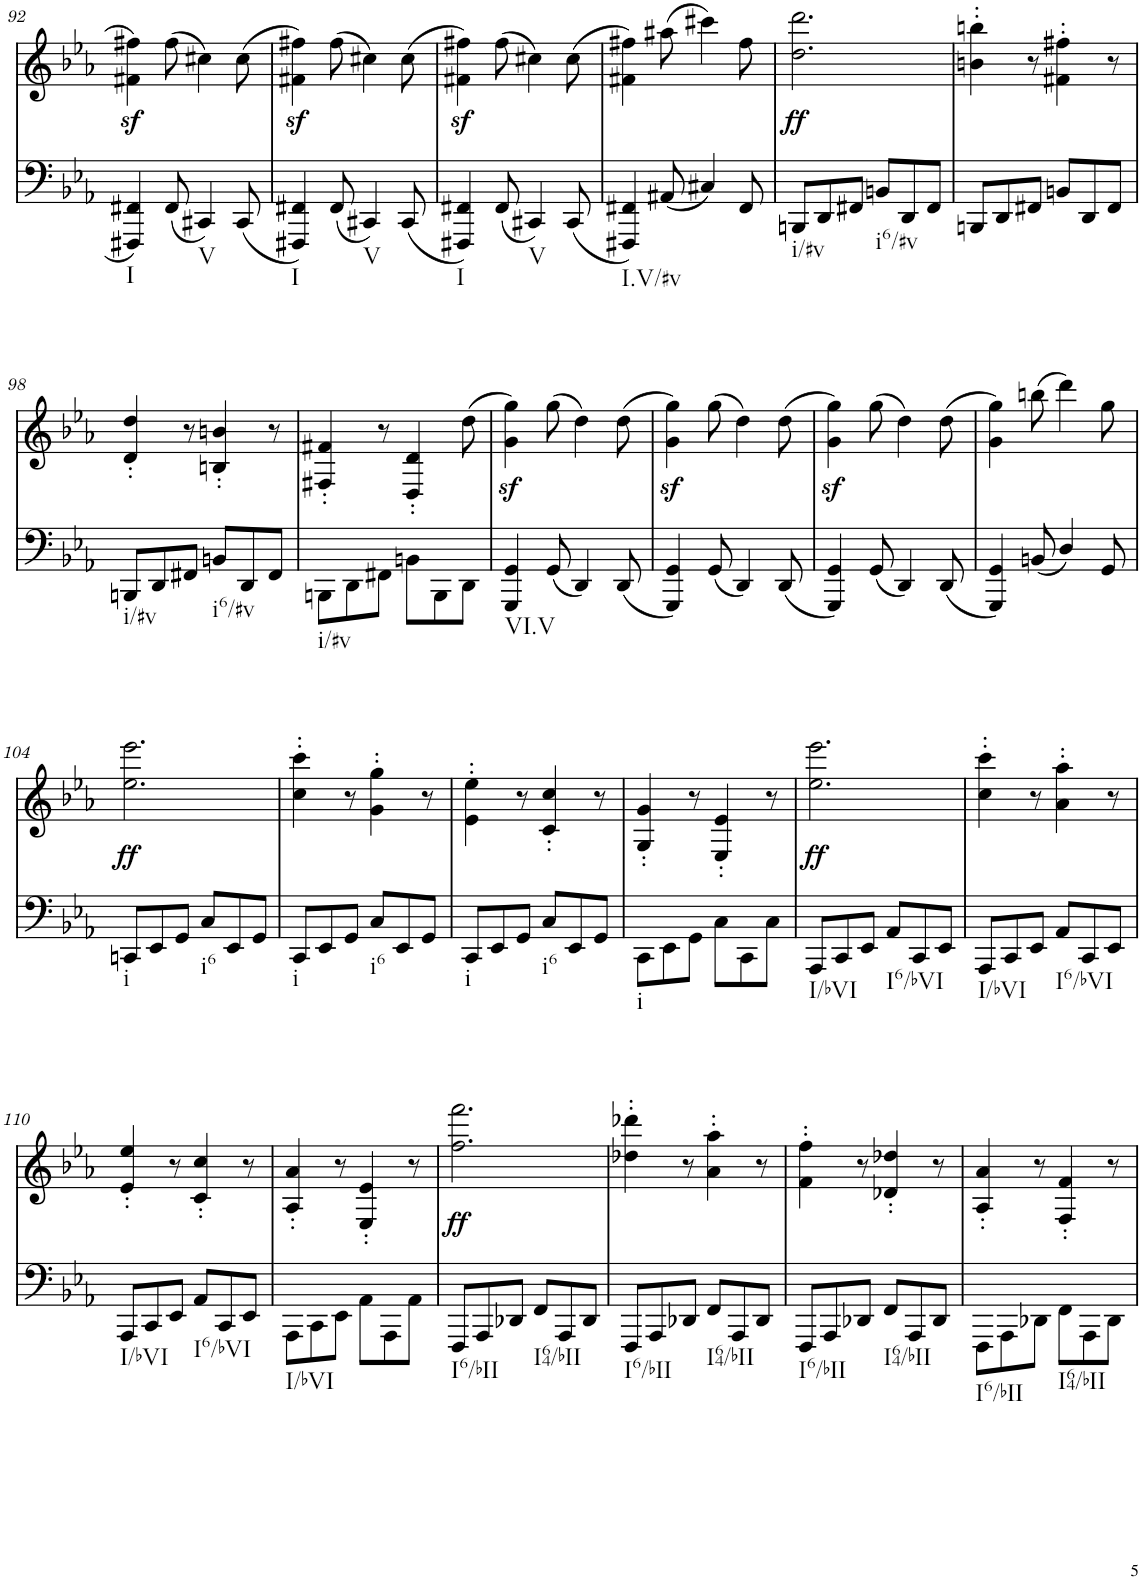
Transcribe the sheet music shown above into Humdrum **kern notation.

**kern	**kern	**text	**dynam
*part2	*part1	*part1	*part1
*staff2	*staff1	*staff1	*staff1
*I"piano	*I"piano	*	*
*I'Pno	*I'Pno	*	*
!!LO:PB:g=z
*clefF4	*clefG2	*	*
*k[b-e-a-]	*k[b-e-a-]	*	*
*E-:	*E-:	*	*
*M6/8	*M6/8	*	*
=92	=92	=92	=92
!LO:TX:b:t=I	!	!	!
4FFF#X/ 4FF#X/	4f#X\z< 4ff#X\z<	.	.
(8FF#/	(8ff#\	.	.
!LO:TX:b:t=V	!	!	!
4CC#X/)	4cc#X\)	.	.
(8CC#/	(8cc#\	.	.
=93	=93	=93	=93
!LO:TX:b:t=I	!	!	!
4FFF#X/ 4FF#X/)	4f#X\z< 4ff#X\z<)	.	.
(8FF#/	(8ff#\	.	.
!LO:TX:b:t=V	!	!	!
4CC#X/)	4cc#X\)	.	.
(8CC#/	(8cc#\	.	.
=94	=94	=94	=94
!LO:TX:b:t=I	!	!	!
4FFF#X/ 4FF#X/)	4f#X\z< 4ff#X\z<)	.	.
(8FF#/	(8ff#\	.	.
!LO:TX:b:t=V	!	!	!
4CC#X/)	4cc#X\)	.	.
(8CC#/	(8cc#\	.	.
=95	=95	=95	=95
!LO:TX:b:t=I.V/#v	!	!	!
4FFF#X/ 4FF#X/)	4f#X\ 4ff#X\)	.	.
(8AA#X/	(8aa#X\	.	.
!	!	!LO:LY:b	!
4C#X/)	4ccc#X\)	>	.
8FF#/	8ff#\	.	.
=96	=96	=96	=96
!LO:TX:b:t=i/#v	!	!	!
!	!	!LO:LY:b	!LO:DY:b
8BBBn/L	2.dd\ 2.ddd\	ff	ff
8DD/	.	.	.
8FF#X/J	.	.	.
!LO:TX:b:t=i6/#v	!	!	!
8BBn/L	.	.	.
8DD/	.	.	.
8FF#/J	.	.	.
=97	=97	=97	=97
8BBBn/L	4bn\' 4bbn\'	.	.
8DD/	.	.	.
8FF#X/J	8r	.	.
8BBn/L	4f#X\' 4ff#X\'	.	.
8DD/	.	.	.
8FF#/J	8r	.	.
!!LO:LB:g=z
=98	=98	=98	=98
!LO:TX:b:t=i/#v	!	!	!
8BBBn/L	4d/' 4dd/'	.	.
8DD/	.	.	.
8FF#X/J	8r	.	.
!LO:TX:b:t=i6/#v	!	!	!
8BBn/L	4Bn/' 4bn/'	.	.
8DD/	.	.	.
8FF#/J	8r	.	.
=99	=99	=99	=99
!LO:TX:b:t=i/#v	!	!	!
8BBBn\L	4F#X/' 4f#X/'	.	.
8DD\	.	.	.
8FF#X\J	8r	.	.
8BBn\L	4D/' 4d/'	.	.
8BBB\	.	.	.
8DD\J	(8dd\	.	.
=100	=100	=100	=100
!LO:TX:b:t=VI.V	!	!	!
4GGG/ 4GG/	4g\z< 4gg\z<)	.	.
(8GG/	(8gg\	.	.
4DD/)	4dd\)	.	.
(8DD/	(8dd\	.	.
=101	=101	=101	=101
4GGG/ 4GG/)	4g\z< 4gg\z<)	.	.
(8GG/	(8gg\	.	.
4DD/)	4dd\)	.	.
(8DD/	(8dd\	.	.
=102	=102	=102	=102
4GGG/ 4GG/)	4g\z< 4gg\z<)	.	.
(8GG/	(8gg\	.	.
4DD/)	4dd\)	.	.
(8DD/	(8dd\	.	.
=103	=103	=103	=103
4GGG/ 4GG/)	4g\ 4gg\)	.	.
(8BBn/	(8bbn\	.	.
4D/)	4ddd\)	.	.
8GG/	8gg\	.	.
!!LO:LB:g=z
=104	=104	=104	=104
!LO:TX:b:t=i	!	!	!
!	!	!LO:LY:b	!LO:DY:b
8CCn/L	2.ee-\ 2.eee-\	ff	ff
8EE-/	.	.	.
8GG/J	.	.	.
!LO:TX:b:t=i6	!	!	!
8C/L	.	.	.
8EE-/	.	.	.
8GG/J	.	.	.
=105	=105	=105	=105
!LO:TX:b:t=i	!	!	!
8CC/L	4cc\' 4ccc\'	.	.
8EE-/	.	.	.
8GG/J	8r	.	.
!LO:TX:b:t=i6	!	!	!
8C/L	4g\' 4gg\'	.	.
8EE-/	.	.	.
8GG/J	8r	.	.
=106	=106	=106	=106
!LO:TX:b:t=i	!	!	!
8CC/L	4e-\' 4ee-\'	.	.
8EE-/	.	.	.
8GG/J	8r	.	.
!LO:TX:b:t=i6	!	!	!
8C/L	4c/' 4cc/'	.	.
8EE-/	.	.	.
8GG/J	8r	.	.
=107	=107	=107	=107
!LO:TX:b:t=i	!	!	!
8CC\L	4G/' 4g/'	.	.
8EE-\	.	.	.
8GG\J	8r	.	.
8C\L	4E-/' 4e-/'	.	.
8CC\	.	.	.
8C\J	8r	.	.
=108	=108	=108	=108
!LO:TX:b:t=I/bVI	!	!	!
!	!	!LO:LY:b	!LO:DY:b
8AAA-/L	2.ee-\ 2.eee-\	ff	ff
8CC/	.	.	.
8EE-/J	.	.	.
!LO:TX:b:t=I6/bVI	!	!	!
8AA-/L	.	.	.
8CC/	.	.	.
8EE-/J	.	.	.
=109	=109	=109	=109
!LO:TX:b:t=I/bVI	!	!	!
8AAA-/L	4cc\' 4ccc\'	.	.
8CC/	.	.	.
8EE-/J	8r	.	.
!LO:TX:b:t=I6/bVI	!	!	!
8AA-/L	4a-\' 4aa-\'	.	.
8CC/	.	.	.
8EE-/J	8r	.	.
!!LO:LB:g=z
=110	=110	=110	=110
!LO:TX:b:t=I/bVI	!	!	!
8AAA-/L	4e-/' 4ee-/'	.	.
8CC/	.	.	.
8EE-/J	8r	.	.
!LO:TX:b:t=I6/bVI	!	!	!
8AA-/L	4c/' 4cc/'	.	.
8CC/	.	.	.
8EE-/J	8r	.	.
=111	=111	=111	=111
!LO:TX:b:t=I/bVI	!	!	!
8AAA-\L	4A-/' 4a-/'	.	.
8CC\	.	.	.
8EE-\J	8r	.	.
8AA-\L	4E-/' 4e-/'	.	.
8AAA-\	.	.	.
8AA-\J	8r	.	.
=112	=112	=112	=112
!LO:TX:b:t=I6/bII	!	!	!
!	!	!LO:LY:b	!LO:DY:b
8FFF/L	2.ff\ 2.fff\	ff	ff
8AAA-/	.	.	.
8DD-X/J	.	.	.
!LO:TX:b:t=I64/bII	!	!	!
8FF/L	.	.	.
8AAA-/	.	.	.
8DD-/J	.	.	.
=113	=113	=113	=113
!LO:TX:b:t=I6/bII	!	!	!
8FFF/L	4dd-X\' 4ddd-X\'	.	.
8AAA-/	.	.	.
8DD-X/J	8r	.	.
!LO:TX:b:t=I64/bII	!	!	!
8FF/L	4a-\' 4aa-\'	.	.
8AAA-/	.	.	.
8DD-/J	8r	.	.
=114	=114	=114	=114
!LO:TX:b:t=I6/bII	!	!	!
8FFF/L	4f\' 4ff\'	.	.
8AAA-/	.	.	.
8DD-X/J	8r	.	.
!LO:TX:b:t=I64/bII	!	!	!
8FF/L	4d-X/' 4dd-X/'	.	.
8AAA-/	.	.	.
8DD-/J	8r	.	.
=115	=115	=115	=115
!LO:TX:b:t=I6/bII	!	!	!
8FFF\L	4A-/' 4a-/'	.	.
8AAA-\	.	.	.
8DD-X\J	8r	.	.
!LO:TX:b:t=I64/bII	!	!	!
8FF\L	4F/' 4f/'	.	.
8AAA-\	.	.	.
8DD-\J	8r	.	.
=	=	=	=
*-	*-	*-	*-
